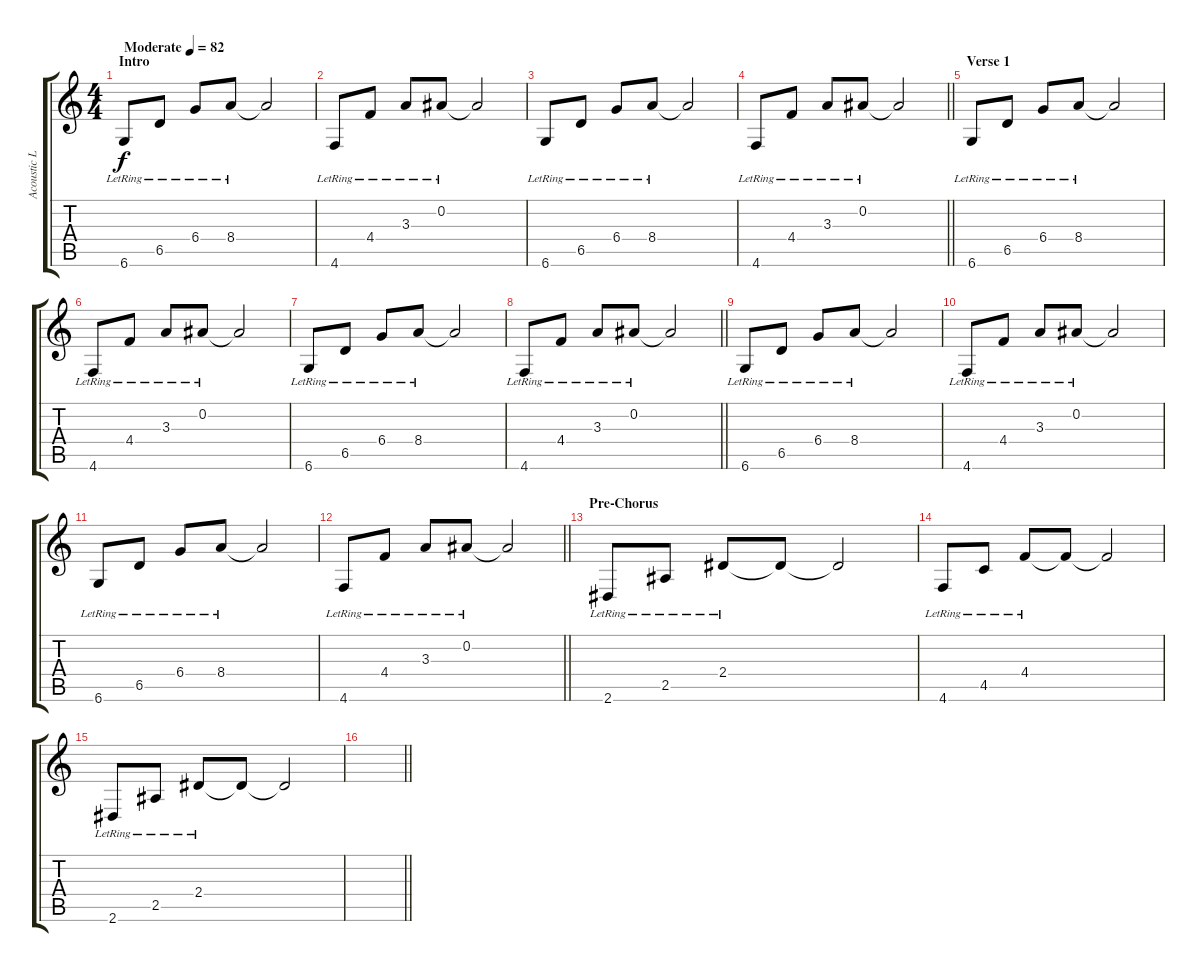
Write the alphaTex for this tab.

\track ("Acoustic Lead Guitar" "Acoustic L") {instrument acousticguitarsteel}
\staff {score tabs}
\tuning (Eb4 Bb3 Gb3 Db3 Ab2 Db2) {hide}
\ts (4 4)
\section ("" "Intro")
\tempo (82 "Moderate")
\clef g2
\ks c
6.6{lr}.8{dy f instrument acousticguitarsteel} 6.5{lr}.8 6.4{lr}.8 8.4{lr}.8 8.4{t}.2 |
4.6{lr}.8 4.4{lr}.8 3.3{lr}.8 0.2{lr}.8 0.2{t}.2 |
6.6{lr}.8 6.5{lr}.8 6.4{lr}.8 8.4{lr}.8 8.4{t}.2 |
\barLineRight lightlight
4.6{lr}.8 4.4{lr}.8 3.3{lr}.8 0.2{lr}.8 0.2{t}.2 |
\section ("" "Verse 1")
6.6{lr}.8 6.5{lr}.8 6.4{lr}.8 8.4{lr}.8 8.4{t}.2 |
4.6{lr}.8 4.4{lr}.8 3.3{lr}.8 0.2{lr}.8 0.2{t}.2 |
6.6{lr}.8 6.5{lr}.8 6.4{lr}.8 8.4{lr}.8 8.4{t}.2 |
\barLineRight lightlight
4.6{lr}.8 4.4{lr}.8 3.3{lr}.8 0.2{lr}.8 0.2{t}.2 |
6.6{lr}.8 6.5{lr}.8 6.4{lr}.8 8.4{lr}.8 8.4{t}.2 |
4.6{lr}.8 4.4{lr}.8 3.3{lr}.8 0.2{lr}.8 0.2{t}.2 |
6.6{lr}.8 6.5{lr}.8 6.4{lr}.8 8.4{lr}.8 8.4{t}.2 |
\barLineRight lightlight
4.6{lr}.8 4.4{lr}.8 3.3{lr}.8 0.2{lr}.8 0.2{t}.2 |
\section ("" "Pre-Chorus")
2.6{lr}.8 2.5{lr}.8 2.4{lr}.8 2.4{t}.8 2.4{t}.2 |
4.6{lr}.8 4.5{lr}.8 4.4{lr}.8 4.4{t}.8 4.4{t}.2 |
2.6{lr}.8 2.5{lr}.8 2.4{lr}.8 2.4{t}.8 2.4{t}.2 |
\barLineRight lightlight
